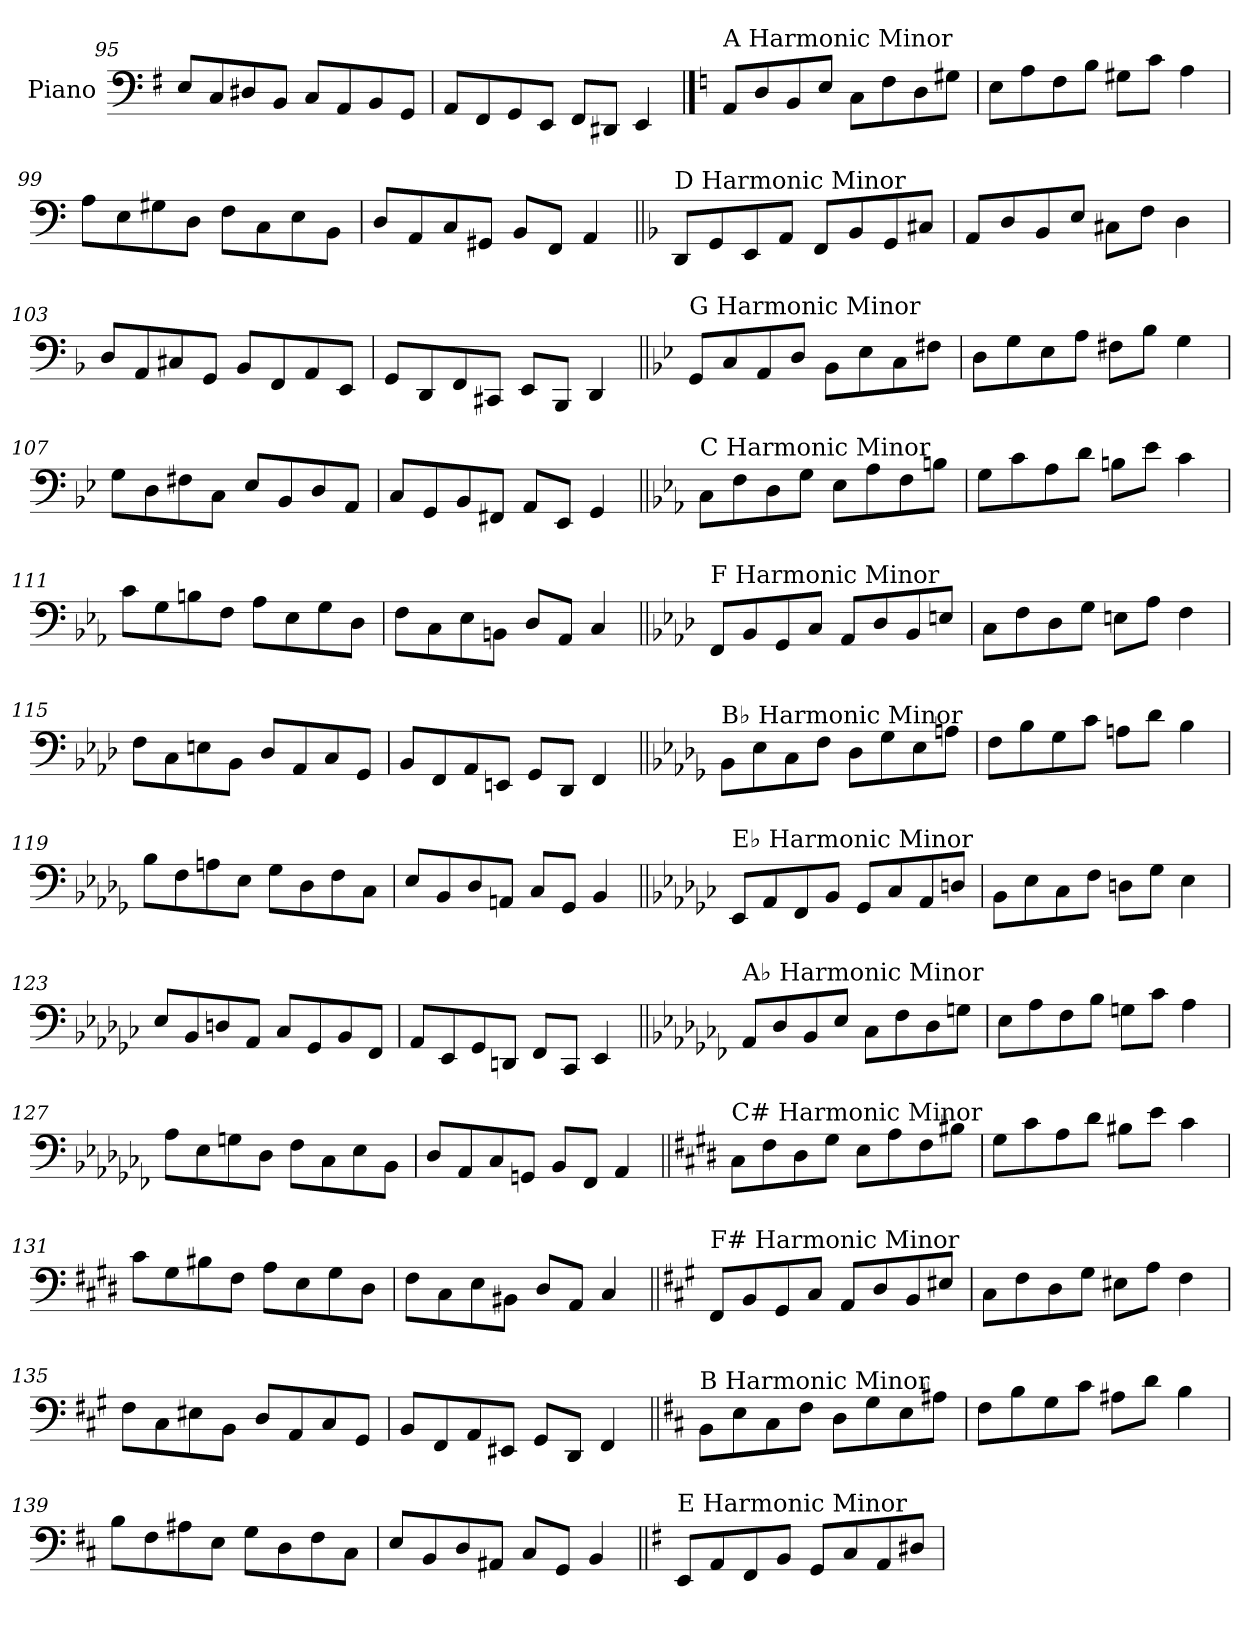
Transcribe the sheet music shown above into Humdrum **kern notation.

**kern
*part1
*staff1
*I"Piano
*I'Pno.
*clefF4
*k[f#]
=95
8E/L
8C/
8D#X/
8BB/J
8C/L
8AA/
8BB/
8GG/J
=96
8AA/L
8FF#/
8GG/
8EE/J
8FF#/L
8DD#X/J
4EE/
!!LO:PB:g=z
==97
*k[]
!LO:TX:a:t=A Harmonic Minor
8AA/L
8D/
8BB/
8E/J
8C\L
8F\
8D\
8G#X\J
=98
8E\L
8A\
8F\
8B\J
8G#X\L
8c\J
4A\
=99
8A\L
8E\
8G#X\
8D\J
8F\L
8C\
8E\
8BB\J
=100
8D/L
8AA/
8C/
8GG#X/J
8BB/L
8FF/J
4AA/
!!LO:LB:g=z
=101||
*k[b-]
!LO:TX:a:t=D Harmonic Minor
8DD/L
8GG/
8EE/
8AA/J
8FF/L
8BB-/
8GG/
8C#X/J
=102
8AA/L
8D/
8BB-/
8E/J
8C#X\L
8F\J
4D\
=103
8D/L
8AA/
8C#X/
8GG/J
8BB-/L
8FF/
8AA/
8EE/J
=104
8GG/L
8DD/
8FF/
8CC#X/J
8EE/L
8BBB-/J
4DD/
!!LO:LB:g=z
=105||
*k[b-e-]
!LO:TX:a:t=G Harmonic Minor
8GG/L
8C/
8AA/
8D/J
8BB-\L
8E-\
8C\
8F#X\J
=106
8D\L
8G\
8E-\
8A\J
8F#X\L
8B-\J
4G\
=107
8G\L
8D\
8F#X\
8C\J
8E-/L
8BB-/
8D/
8AA/J
=108
8C/L
8GG/
8BB-/
8FF#X/J
8AA/L
8EE-/J
4GG/
!!LO:LB:g=z
=109||
*k[b-e-a-]
!LO:TX:a:t=C Harmonic Minor
8C\L
8F\
8D\
8G\J
8E-\L
8A-\
8F\
8Bn\J
=110
8G\L
8c\
8A-\
8d\J
8Bn\L
8e-\J
4c\
=111
8c\L
8G\
8Bn\
8F\J
8A-\L
8E-\
8G\
8D\J
=112
8F\L
8C\
8E-\
8BBn\J
8D/L
8AA-/J
4C/
!!LO:LB:g=z
=113||
*k[b-e-a-d-]
!LO:TX:a:t=F Harmonic Minor
8FF/L
8BB-/
8GG/
8C/J
8AA-/L
8D-/
8BB-/
8En/J
=114
8C\L
8F\
8D-\
8G\J
8En\L
8A-\J
4F\
=115
8F\L
8C\
8En\
8BB-\J
8D-/L
8AA-/
8C/
8GG/J
=116
8BB-/L
8FF/
8AA-/
8EEn/J
8GG/L
8DD-/J
4FF/
!!LO:LB:g=z
=117||
*k[b-e-a-d-g-]
!LO:TX:a:t=B♭ Harmonic Minor
8BB-\L
8E-\
8C\
8F\J
8D-\L
8G-\
8E-\
8An\J
=118
8F\L
8B-\
8G-\
8c\J
8An\L
8d-\J
4B-\
=119
8B-\L
8F\
8An\
8E-\J
8G-\L
8D-\
8F\
8C\J
=120
8E-/L
8BB-/
8D-/
8AAn/J
8C/L
8GG-/J
4BB-/
!!LO:LB:g=z
=121||
*k[b-e-a-d-g-c-]
!LO:TX:a:t=E♭ Harmonic Minor
8EE-/L
8AA-/
8FF/
8BB-/J
8GG-/L
8C-/
8AA-/
8Dn/J
=122
8BB-\L
8E-\
8C-\
8F\J
8Dn\L
8G-\J
4E-\
=123
8E-/L
8BB-/
8Dn/
8AA-/J
8C-/L
8GG-/
8BB-/
8FF/J
=124
8AA-/L
8EE-/
8GG-/
8DDn/J
8FF/L
8CC-/J
4EE-/
!!LO:LB:g=z
=125||
*k[b-e-a-d-g-c-f-]
!LO:TX:a:t=A♭ Harmonic Minor
8AA-/L
8D-/
8BB-/
8E-/J
8C-\L
8F-\
8D-\
8Gn\J
=126
8E-\L
8A-\
8F-\
8B-\J
8Gn\L
8c-\J
4A-\
=127
8A-\L
8E-\
8Gn\
8D-\J
8F-\L
8C-\
8E-\
8BB-\J
=128
8D-/L
8AA-/
8C-/
8GGn/J
8BB-/L
8FF-/J
4AA-/
!!LO:LB:g=z
=129||
*k[f#c#g#d#]
!LO:TX:a:t=C# Harmonic Minor
8C#\L
8F#\
8D#\
8G#\J
8E\L
8A\
8F#\
8B#X\J
=130
8G#\L
8c#\
8A\
8d#\J
8B#X\L
8e\J
4c#\
=131
8c#\L
8G#\
8B#X\
8F#\J
8A\L
8E\
8G#\
8D#\J
=132
8F#\L
8C#\
8E\
8BB#X\J
8D#/L
8AA/J
4C#/
!!LO:LB:g=z
=133||
*k[f#c#g#]
!LO:TX:a:t=F# Harmonic Minor
8FF#/L
8BB/
8GG#/
8C#/J
8AA/L
8D/
8BB/
8E#X/J
=134
8C#\L
8F#\
8D\
8G#\J
8E#X\L
8A\J
4F#\
=135
8F#\L
8C#\
8E#X\
8BB\J
8D/L
8AA/
8C#/
8GG#/J
=136
8BB/L
8FF#/
8AA/
8EE#X/J
8GG#/L
8DD/J
4FF#/
!!LO:LB:g=z
=137||
*k[f#c#]
!LO:TX:a:t=B Harmonic Minor
8BB\L
8E\
8C#\
8F#\J
8D\L
8G\
8E\
8A#X\J
=138
8F#\L
8B\
8G\
8c#\J
8A#X\L
8d\J
4B\
=139
8B\L
8F#\
8A#X\
8E\J
8G\L
8D\
8F#\
8C#\J
=140
8E/L
8BB/
8D/
8AA#X/J
8C#/L
8GG/J
4BB/
!!LO:LB:g=z
=141||
*k[f#]
!LO:TX:a:t=E Harmonic Minor
8EE/L
8AA/
8FF#/
8BB/J
8GG/L
8C/
8AA/
8D#X/J
=
*-
